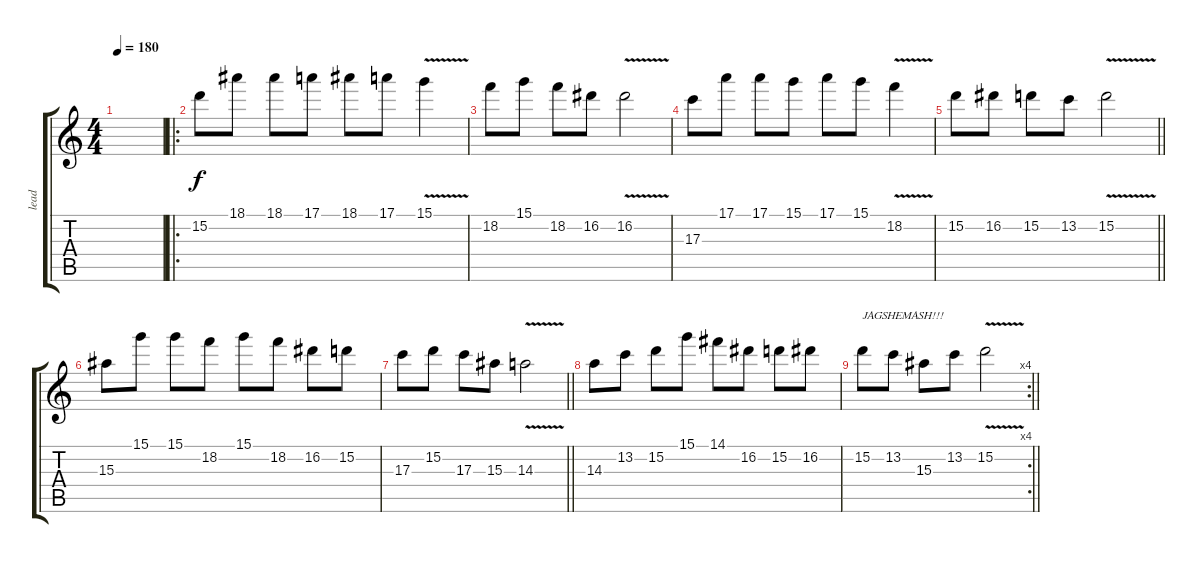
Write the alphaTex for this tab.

\track ("lead" "lead") {instrument acousticguitarsteel}
\staff {score tabs}
\tuning (E4 B3 G3 D3 A2 E2) {hide}
\ts (4 4)
\tempo 180
\clef g2
\ks c
|
\ro
15.2.8 18.1.8 18.1.8 17.1.8 18.1.8 17.1.8 15.1{v}.4 |
18.2.8 15.1.8 18.2.8 16.2.8 16.2{v}.2 |
17.3.8 17.1.8 17.1.8 15.1.8 17.1.8 15.1.8 18.2{v}.4 |
\barLineRight lightlight
15.2.8 16.2.8 15.2.8 13.2.8 15.2{v}.2 |
15.3.8 15.1.8 15.1.8 18.2.8 15.1.8 18.2.8 16.2.8 15.2.8 |
\barLineRight lightlight
17.3.8 15.2.8 17.3.8 15.3.8 14.3{v}.2 |
14.3.8 13.2.8 15.2.8 15.1.8 14.1.8 16.2.8 15.2.8 16.2.8 |
\rc 4
\barLineRight lightlight
15.2.8{txt "JAGSHEMASH!!!"} 13.2.8 15.3.8 13.2.8 15.2{v}.2
